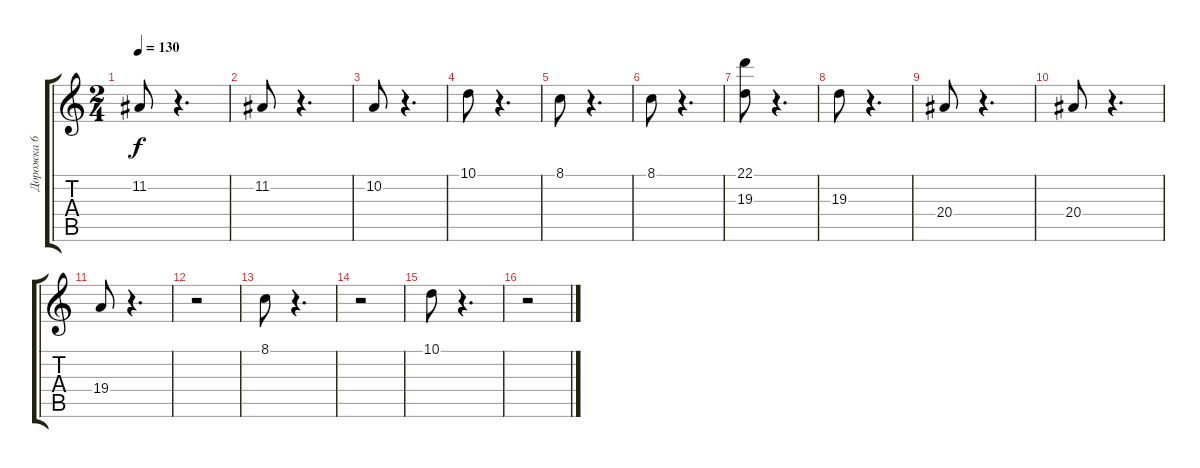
\track ("Дорожка 6" "Дорожка 6") {instrument lead3calliope}
\staff {score tabs}
\tuning (E4 B3 G3 D3 A2 E2) {hide}
\ts (2 4)
\tempo 130
\clef g2
\ks c
11.2.8{dy f} r.4{d} |
11.2.8 r.4{d} |
10.2.8 r.4{d} |
10.1.8 r.4{d} |
8.1.8 r.4{d} |
8.1.8 r.4{d} |
(22.1 19.3).8 r.4{d} |
19.3.8 r.4{d} |
20.4.8 r.4{d} |
20.4.8 r.4{d} |
19.4.8 r.4{d} |
r.2 |
8.1.8 r.4{d} |
r.2 |
10.1.8 r.4{d} |
r.2
